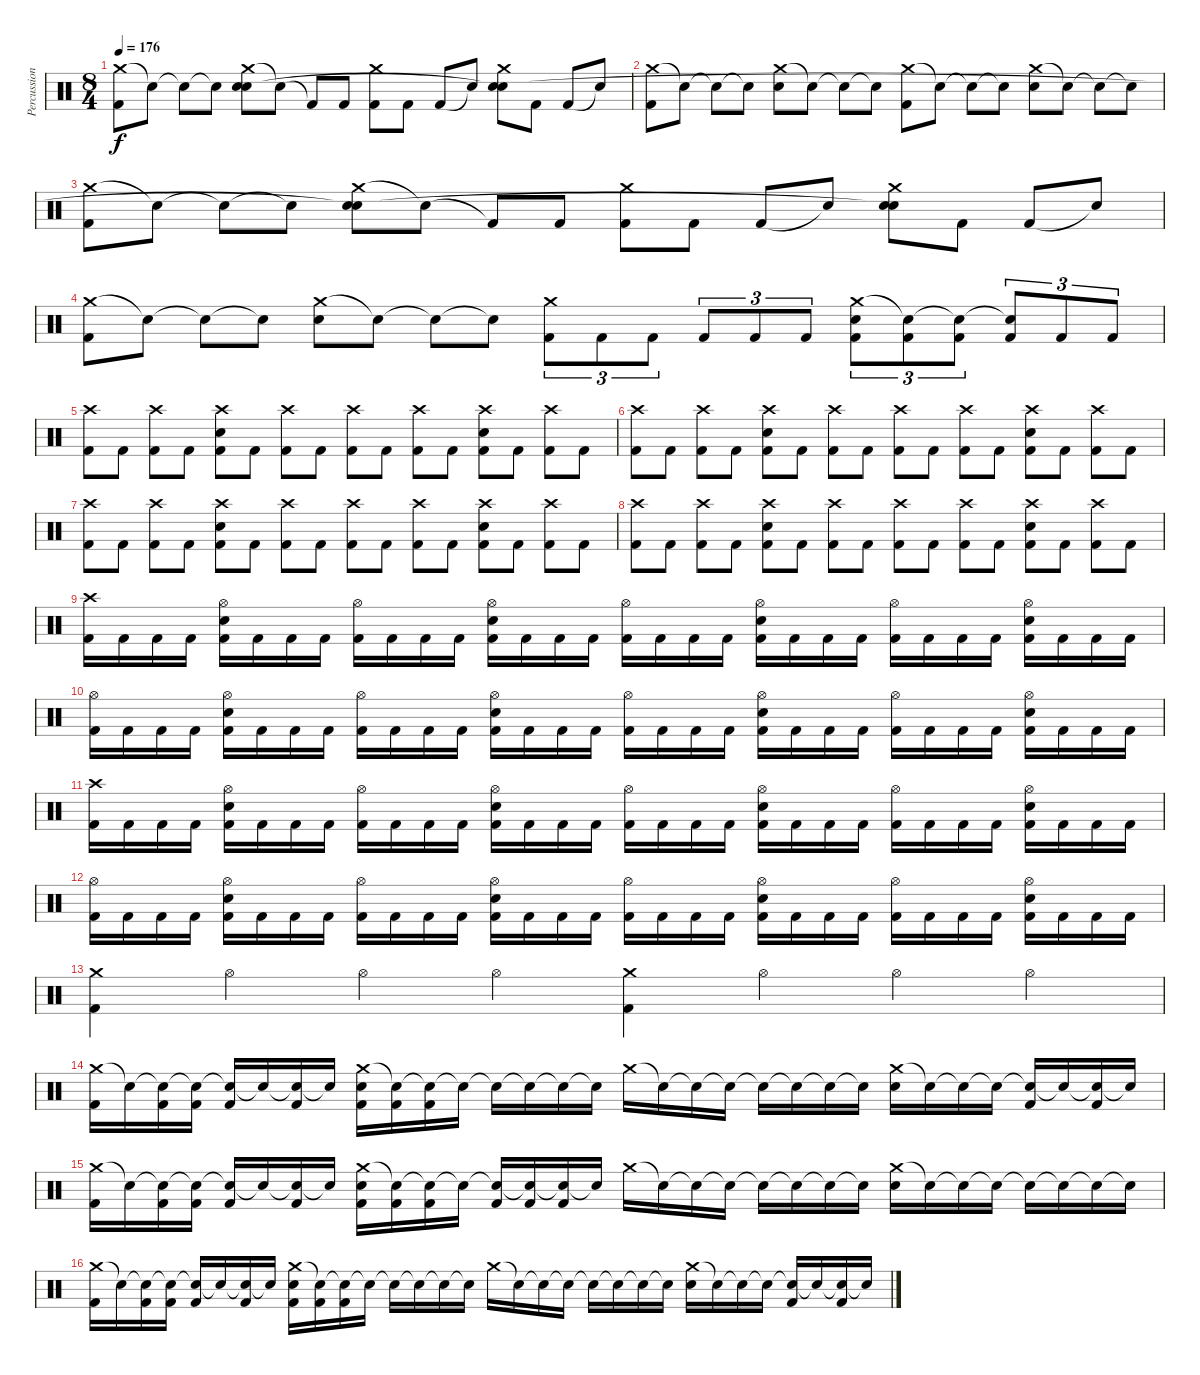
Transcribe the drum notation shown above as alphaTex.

\track ("Percussions" "Percussion") {instrument percussion}
\staff {score}
\articulation defaults
\ts (8 4)
\tempo 176
\clef neutral
\ks c
("Crash medium (hit)" "Kick (hit) 2").8{dy f} "Snare (hit)"{t}.8 "Snare (hit)"{t}.8 "Snare (hit)"{t}.8 ("Crash medium (hit)" "Electric Snare (hit)" "Snare (hit)"{t}).8 "Snare (hit)"{t}.8 "Kick (hit) 2"{t}.8 "Kick (hit) 2".8 ("Crash medium (hit)" "Kick (hit) 2").8 "Kick (hit) 2".8 "Kick (hit) 2".8 "Snare (hit)"{t}.8 ("Crash medium (hit)" "Electric Snare (hit)" "Snare (hit)"{t}).8 "Kick (hit) 2".8 "Kick (hit) 2".8 "Snare (hit)"{t}.8 |
("Crash medium (hit)" "Kick (hit) 2").8 "Snare (hit)"{t}.8 "Snare (hit)"{t}.8 "Snare (hit)"{t}.8 ("Crash medium (hit)" "Electric Snare (hit)").8 "Snare (hit)"{t}.8 "Snare (hit)"{t}.8 "Snare (hit)"{t}.8 ("Crash medium (hit)" "Kick (hit) 2").8 "Snare (hit)"{t}.8 "Snare (hit)"{t}.8 "Snare (hit)"{t}.8 ("Crash medium (hit)" "Electric Snare (hit)").8 "Snare (hit)"{t}.8 "Snare (hit)"{t}.8 "Snare (hit)"{t}.8 |
("Crash medium (hit)" "Kick (hit) 2").8 "Snare (hit)"{t}.8 "Snare (hit)"{t}.8 "Snare (hit)"{t}.8 ("Crash medium (hit)" "Electric Snare (hit)" "Snare (hit)"{t}).8 "Snare (hit)"{t}.8 "Kick (hit) 2"{t}.8 "Kick (hit) 2".8 ("Crash medium (hit)" "Kick (hit) 2").8 "Kick (hit) 2".8 "Kick (hit) 2".8 "Snare (hit)"{t}.8 ("Crash medium (hit)" "Electric Snare (hit)" "Snare (hit)"{t}).8 "Kick (hit) 2".8 "Kick (hit) 2".8 "Snare (hit)"{t}.8 |
("Crash medium (hit)" "Kick (hit) 2").8 "Snare (hit)"{t}.8 "Snare (hit)"{t}.8 "Snare (hit)"{t}.8 ("Crash medium (hit)" "Electric Snare (hit)").8 "Snare (hit)"{t}.8 "Snare (hit)"{t}.8 "Snare (hit)"{t}.8 ("Crash medium (hit)" "Kick (hit) 2").8{tu (3 2)} "Kick (hit) 2".8{tu (3 2)} "Kick (hit) 2".8{tu (3 2)} "Kick (hit) 2".8{tu (3 2)} "Kick (hit) 2".8{tu (3 2)} "Kick (hit) 2".8{tu (3 2)} ("Crash medium (hit)" "Electric Snare (hit)" "Kick (hit) 2").8{tu (3 2)} ("Snare (hit)"{t} "Kick (hit) 2").8{tu (3 2)} ("Snare (hit)"{t} "Kick (hit) 2").8{tu (3 2)} ("Snare (hit)"{t} "Kick (hit) 2").8{tu (3 2)} "Kick (hit) 2".8{tu (3 2)} "Kick (hit) 2".8{tu (3 2)} |
("Crash high (hit)" "Kick (hit) 2").8 "Kick (hit) 2".8 ("Crash high (hit)" "Kick (hit) 2").8 "Kick (hit) 2".8 ("Crash high (hit)" "Electric Snare (hit)" "Kick (hit) 2").8 "Kick (hit) 2".8 ("Crash high (hit)" "Kick (hit) 2").8 "Kick (hit) 2".8 ("Crash high (hit)" "Kick (hit) 2").8 "Kick (hit) 2".8 ("Crash high (hit)" "Kick (hit) 2").8 "Kick (hit) 2".8 ("Crash high (hit)" "Electric Snare (hit)" "Kick (hit) 2").8 "Kick (hit) 2".8 ("Crash high (hit)" "Kick (hit) 2").8 "Kick (hit) 2".8 |
("Crash high (hit)" "Kick (hit) 2").8 "Kick (hit) 2".8 ("Crash high (hit)" "Kick (hit) 2").8 "Kick (hit) 2".8 ("Crash high (hit)" "Electric Snare (hit)" "Kick (hit) 2").8 "Kick (hit) 2".8 ("Crash high (hit)" "Kick (hit) 2").8 "Kick (hit) 2".8 ("Crash high (hit)" "Kick (hit) 2").8 "Kick (hit) 2".8 ("Crash high (hit)" "Kick (hit) 2").8 "Kick (hit) 2".8 ("Crash high (hit)" "Electric Snare (hit)" "Kick (hit) 2").8 "Kick (hit) 2".8 ("Crash high (hit)" "Kick (hit) 2").8 "Kick (hit) 2".8 |
("Crash high (hit)" "Kick (hit) 2").8 "Kick (hit) 2".8 ("Crash high (hit)" "Kick (hit) 2").8 "Kick (hit) 2".8 ("Crash high (hit)" "Electric Snare (hit)" "Kick (hit) 2").8 "Kick (hit) 2".8 ("Crash high (hit)" "Kick (hit) 2").8 "Kick (hit) 2".8 ("Crash high (hit)" "Kick (hit) 2").8 "Kick (hit) 2".8 ("Crash high (hit)" "Kick (hit) 2").8 "Kick (hit) 2".8 ("Crash high (hit)" "Electric Snare (hit)" "Kick (hit) 2").8 "Kick (hit) 2".8 ("Crash high (hit)" "Kick (hit) 2").8 "Kick (hit) 2".8 |
("Crash high (hit)" "Kick (hit) 2").8 "Kick (hit) 2".8 ("Crash high (hit)" "Kick (hit) 2").8 "Kick (hit) 2".8 ("Crash high (hit)" "Electric Snare (hit)" "Kick (hit) 2").8 "Kick (hit) 2".8 ("Crash high (hit)" "Kick (hit) 2").8 "Kick (hit) 2".8 ("Crash high (hit)" "Kick (hit) 2").8 "Kick (hit) 2".8 ("Crash high (hit)" "Kick (hit) 2").8 "Kick (hit) 2".8 ("Crash high (hit)" "Electric Snare (hit)" "Kick (hit) 2").8 "Kick (hit) 2".8 ("Crash high (hit)" "Kick (hit) 2").8 "Kick (hit) 2".8 |
("Crash high (hit)" "Kick (hit) 2").16 "Kick (hit) 2".16 "Kick (hit) 2".16 "Kick (hit) 2".16 ("Hi-Hat (open)" "Electric Snare (hit)" "Kick (hit) 2").16 "Kick (hit) 2".16 "Kick (hit) 2".16 "Kick (hit) 2".16 ("Hi-Hat (open)" "Kick (hit) 2").16 "Kick (hit) 2".16 "Kick (hit) 2".16 "Kick (hit) 2".16 ("Hi-Hat (open)" "Electric Snare (hit)" "Kick (hit) 2").16 "Kick (hit) 2".16 "Kick (hit) 2".16 "Kick (hit) 2".16 ("Hi-Hat (open)" "Kick (hit) 2").16 "Kick (hit) 2".16 "Kick (hit) 2".16 "Kick (hit) 2".16 ("Hi-Hat (open)" "Electric Snare (hit)" "Kick (hit) 2").16 "Kick (hit) 2".16 "Kick (hit) 2".16 "Kick (hit) 2".16 ("Hi-Hat (open)" "Kick (hit) 2").16 "Kick (hit) 2".16 "Kick (hit) 2".16 "Kick (hit) 2".16 ("Hi-Hat (open)" "Electric Snare (hit)" "Kick (hit) 2").16 "Kick (hit) 2".16 "Kick (hit) 2".16 "Kick (hit) 2".16 |
("Hi-Hat (open)" "Kick (hit) 2").16 "Kick (hit) 2".16 "Kick (hit) 2".16 "Kick (hit) 2".16 ("Hi-Hat (open)" "Electric Snare (hit)" "Kick (hit) 2").16 "Kick (hit) 2".16 "Kick (hit) 2".16 "Kick (hit) 2".16 ("Hi-Hat (open)" "Kick (hit) 2").16 "Kick (hit) 2".16 "Kick (hit) 2".16 "Kick (hit) 2".16 ("Hi-Hat (open)" "Electric Snare (hit)" "Kick (hit) 2").16 "Kick (hit) 2".16 "Kick (hit) 2".16 "Kick (hit) 2".16 ("Hi-Hat (open)" "Kick (hit) 2").16 "Kick (hit) 2".16 "Kick (hit) 2".16 "Kick (hit) 2".16 ("Hi-Hat (open)" "Electric Snare (hit)" "Kick (hit) 2").16 "Kick (hit) 2".16 "Kick (hit) 2".16 "Kick (hit) 2".16 ("Hi-Hat (open)" "Kick (hit) 2").16 "Kick (hit) 2".16 "Kick (hit) 2".16 "Kick (hit) 2".16 ("Hi-Hat (open)" "Electric Snare (hit)" "Kick (hit) 2").16 "Kick (hit) 2".16 "Kick (hit) 2".16 "Kick (hit) 2".16 |
("Crash high (hit)" "Kick (hit) 2").16 "Kick (hit) 2".16 "Kick (hit) 2".16 "Kick (hit) 2".16 ("Hi-Hat (open)" "Electric Snare (hit)" "Kick (hit) 2").16 "Kick (hit) 2".16 "Kick (hit) 2".16 "Kick (hit) 2".16 ("Hi-Hat (open)" "Kick (hit) 2").16 "Kick (hit) 2".16 "Kick (hit) 2".16 "Kick (hit) 2".16 ("Hi-Hat (open)" "Electric Snare (hit)" "Kick (hit) 2").16 "Kick (hit) 2".16 "Kick (hit) 2".16 "Kick (hit) 2".16 ("Hi-Hat (open)" "Kick (hit) 2").16 "Kick (hit) 2".16 "Kick (hit) 2".16 "Kick (hit) 2".16 ("Hi-Hat (open)" "Electric Snare (hit)" "Kick (hit) 2").16 "Kick (hit) 2".16 "Kick (hit) 2".16 "Kick (hit) 2".16 ("Hi-Hat (open)" "Kick (hit) 2").16 "Kick (hit) 2".16 "Kick (hit) 2".16 "Kick (hit) 2".16 ("Hi-Hat (open)" "Electric Snare (hit)" "Kick (hit) 2").16 "Kick (hit) 2".16 "Kick (hit) 2".16 "Kick (hit) 2".16 |
("Hi-Hat (open)" "Kick (hit) 2").16 "Kick (hit) 2".16 "Kick (hit) 2".16 "Kick (hit) 2".16 ("Hi-Hat (open)" "Electric Snare (hit)" "Kick (hit) 2").16 "Kick (hit) 2".16 "Kick (hit) 2".16 "Kick (hit) 2".16 ("Hi-Hat (open)" "Kick (hit) 2").16 "Kick (hit) 2".16 "Kick (hit) 2".16 "Kick (hit) 2".16 ("Hi-Hat (open)" "Electric Snare (hit)" "Kick (hit) 2").16 "Kick (hit) 2".16 "Kick (hit) 2".16 "Kick (hit) 2".16 ("Hi-Hat (open)" "Kick (hit) 2").16 "Kick (hit) 2".16 "Kick (hit) 2".16 "Kick (hit) 2".16 ("Hi-Hat (open)" "Electric Snare (hit)" "Kick (hit) 2").16 "Kick (hit) 2".16 "Kick (hit) 2".16 "Kick (hit) 2".16 ("Hi-Hat (open)" "Kick (hit) 2").16 "Kick (hit) 2".16 "Kick (hit) 2".16 "Kick (hit) 2".16 ("Hi-Hat (open)" "Electric Snare (hit)" "Kick (hit) 2").16 "Kick (hit) 2".16 "Kick (hit) 2".16 "Kick (hit) 2".16 |
("Crash medium (hit)" "Kick (hit) 2").4 "Hi-Hat (open)".4 "Hi-Hat (open)".4 "Hi-Hat (open)".4 ("Crash medium (hit)" "Kick (hit) 2").4 "Hi-Hat (open)".4 "Hi-Hat (open)".4 "Hi-Hat (open)".4 |
("Crash medium (hit)" "Kick (hit) 2").16 "Snare (hit)"{t}.16 ("Snare (hit)"{t} "Kick (hit) 2").16 ("Snare (hit)"{t} "Kick (hit) 2").16 ("Snare (hit)"{t} "Kick (hit) 2").16 "Snare (hit)"{t}.16 ("Snare (hit)"{t} "Kick (hit) 2").16 "Snare (hit)"{t}.16 ("Crash medium (hit)" "Electric Snare (hit)" "Kick (hit) 2").16 ("Snare (hit)"{t} "Kick (hit) 2").16 ("Snare (hit)"{t} "Kick (hit) 2").16 "Snare (hit)"{t}.16 "Snare (hit)"{t}.16 "Snare (hit)"{t}.16 "Snare (hit)"{t}.16 "Snare (hit)"{t}.16 "Crash medium (hit)".16 "Snare (hit)"{t}.16 "Snare (hit)"{t}.16 "Snare (hit)"{t}.16 "Snare (hit)"{t}.16 "Snare (hit)"{t}.16 "Snare (hit)"{t}.16 "Snare (hit)"{t}.16 ("Crash medium (hit)" "Electric Snare (hit)").16 "Snare (hit)"{t}.16 "Snare (hit)"{t}.16 "Snare (hit)"{t}.16 ("Snare (hit)"{t} "Kick (hit) 2").16 "Snare (hit)"{t}.16 ("Snare (hit)"{t} "Kick (hit) 2").16 "Snare (hit)"{t}.16 |
("Crash medium (hit)" "Kick (hit) 2").16 "Snare (hit)"{t}.16 ("Snare (hit)"{t} "Kick (hit) 2").16 ("Snare (hit)"{t} "Kick (hit) 2").16 ("Snare (hit)"{t} "Kick (hit) 2").16 "Snare (hit)"{t}.16 ("Snare (hit)"{t} "Kick (hit) 2").16 "Snare (hit)"{t}.16 ("Crash medium (hit)" "Electric Snare (hit)" "Kick (hit) 2").16 ("Snare (hit)"{t} "Kick (hit) 2").16 ("Snare (hit)"{t} "Kick (hit) 2").16 "Snare (hit)"{t}.16 ("Snare (hit)"{t} "Kick (hit) 2").16 ("Snare (hit)"{t} "Kick (hit) 2").16 ("Snare (hit)"{t} "Kick (hit) 2").16 "Snare (hit)"{t}.16 "Crash medium (hit)".16 "Snare (hit)"{t}.16 "Snare (hit)"{t}.16 "Snare (hit)"{t}.16 "Snare (hit)"{t}.16 "Snare (hit)"{t}.16 "Snare (hit)"{t}.16 "Snare (hit)"{t}.16 ("Crash medium (hit)" "Electric Snare (hit)").16 "Snare (hit)"{t}.16 "Snare (hit)"{t}.16 "Snare (hit)"{t}.16 "Snare (hit)"{t}.16 "Snare (hit)"{t}.16 "Snare (hit)"{t}.16 "Snare (hit)"{t}.16 |
("Crash medium (hit)" "Kick (hit) 2").16 "Snare (hit)"{t}.16 ("Snare (hit)"{t} "Kick (hit) 2").16 ("Snare (hit)"{t} "Kick (hit) 2").16 ("Snare (hit)"{t} "Kick (hit) 2").16 "Snare (hit)"{t}.16 ("Snare (hit)"{t} "Kick (hit) 2").16 "Snare (hit)"{t}.16 ("Crash medium (hit)" "Electric Snare (hit)" "Kick (hit) 2").16 ("Snare (hit)"{t} "Kick (hit) 2").16 ("Snare (hit)"{t} "Kick (hit) 2").16 "Snare (hit)"{t}.16 "Snare (hit)"{t}.16 "Snare (hit)"{t}.16 "Snare (hit)"{t}.16 "Snare (hit)"{t}.16 "Crash medium (hit)".16 "Snare (hit)"{t}.16 "Snare (hit)"{t}.16 "Snare (hit)"{t}.16 "Snare (hit)"{t}.16 "Snare (hit)"{t}.16 "Snare (hit)"{t}.16 "Snare (hit)"{t}.16 ("Crash medium (hit)" "Electric Snare (hit)").16 "Snare (hit)"{t}.16 "Snare (hit)"{t}.16 "Snare (hit)"{t}.16 ("Snare (hit)"{t} "Kick (hit) 2").16 "Snare (hit)"{t}.16 ("Snare (hit)"{t} "Kick (hit) 2").16 "Snare (hit)"{t}.16
